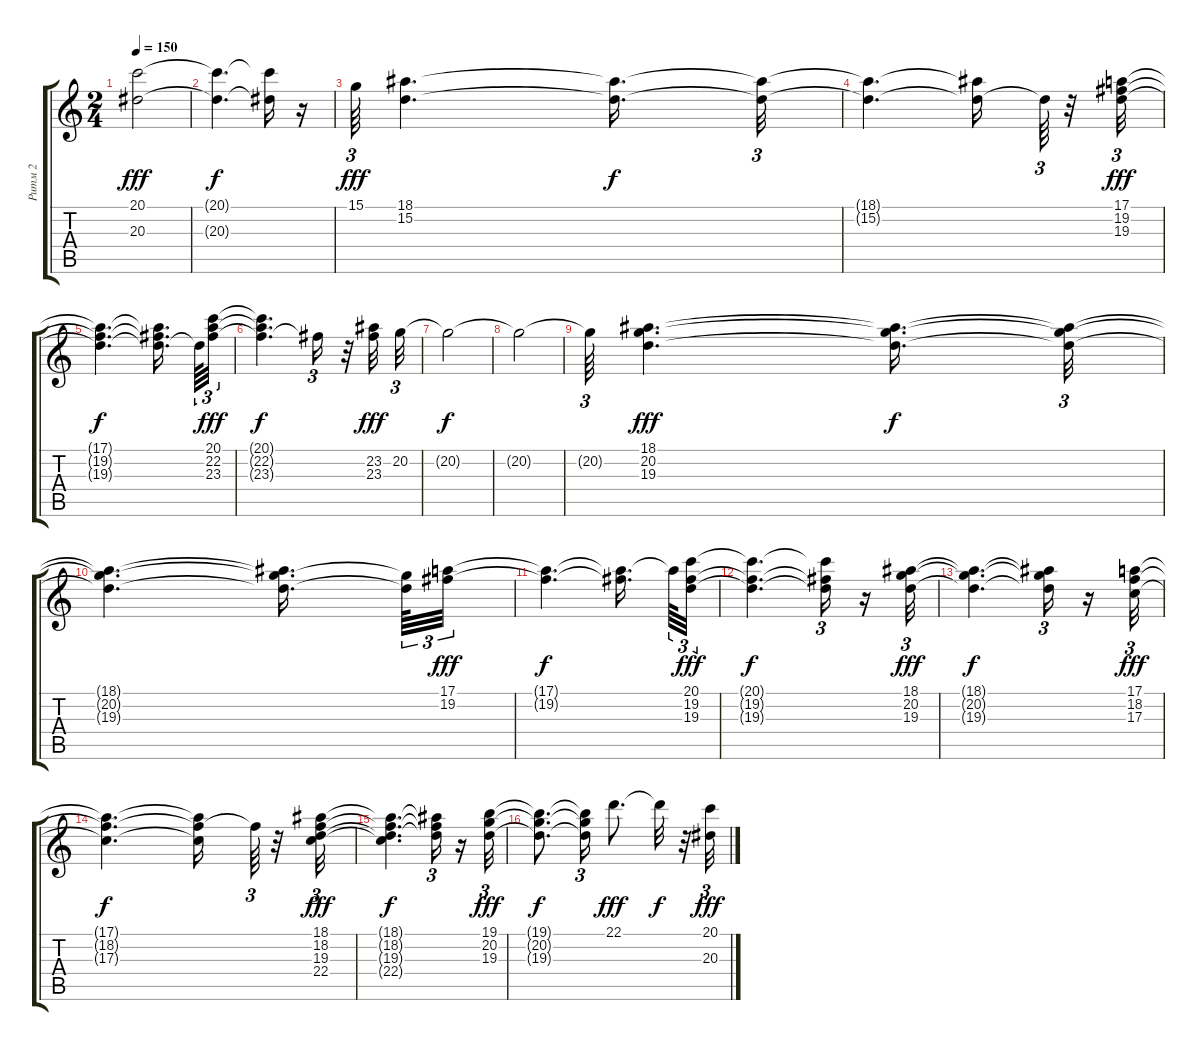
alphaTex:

\track ("Ритм 2" "Ритм 2") {instrument synthstrings1}
\staff {score tabs}
\tuning (E4 B3 G3 D3 A2 E2) {hide}
\ts (2 4)
\tempo 150
\clef g2
\ks c
(20.1 20.3).2{dy fff} |
(20.1{t} 20.3{t}).4{d dy f} (20.1{t} 20.3{t}).16 r.16 |
15.1.64{tu (3 2) dy fff} (18.1 15.2).4{d} (18.1{t} 15.2{t}).16{d dy f} (18.1{t} 15.2{t}).32{tu (3 2)} |
(18.1{t} 15.2{t}).4{d} (18.1{t} 15.2{t}).16 15.2{t}.64{tu (3 2)} r.32 (17.1 19.2 19.3).32{tu (3 2) dy fff} |
(17.1{t} 19.2{t} 19.3{t}).4{d dy f} (17.1{t} 19.2{t} 19.3{t}).16{d beam splitsecondary} 19.3{t}.64{tu (3 2)} (20.1 22.2 23.3).32{tu (3 2) dy fff} |
(20.1{t} 22.2{t} 23.3{t}).4{d dy f} 23.3{t}.16{tu (3 2)} r.32 (23.2 23.3).32{dy fff} 20.2.32{tu (3 2)} |
20.2{t}.2{dy f} |
20.2{t}.2 |
20.2{t}.64{tu (3 2)} (18.1 20.2 19.3).4{d dy fff} (18.1{t} 20.2{t} 19.3{t}).16{d dy f} (18.1{t} 20.2{t} 19.3{t}).32{tu (3 2)} |
(18.1{t} 20.2{t} 19.3{t}).4{d} (18.1{t} 20.2{t} 19.3{t}).16{d beam splitsecondary} (20.2{t} 19.3{t}).64{tu (3 2)} (17.1 19.2).32{tu (3 2) dy fff} |
(17.1{t} 19.2{t}).4{d dy f} (17.1{t} 19.2{t}).16{d beam splitsecondary} 17.1{t}.64{tu (3 2)} (20.1 19.2 19.3).32{tu (3 2) dy fff} |
(20.1{t} 19.2{t} 19.3{t}).4{d dy f} (20.1{t} 19.2{t} 19.3{t}).16{tu (3 2)} r.16 (18.1 20.2 19.3).32{tu (3 2) dy fff} |
(18.1{t} 20.2{t} 19.3{t}).4{d dy f} (18.1{t} 20.2{t} 19.3{t}).16{tu (3 2)} r.16 (17.1 18.2 17.3).32{tu (3 2) dy fff} |
(17.1{t} 18.2{t} 17.3{t}).4{d dy f} (17.1{t} 18.2{t} 17.3{t}).16 18.2{t}.64{tu (3 2)} r.32 (18.1 18.2 19.3 22.4).32{tu (3 2) dy fff} |
(18.1{t} 18.2{t} 19.3{t} 22.4{t}).4{d dy f} (18.1{t} 18.2{t} 19.3{t}).16{tu (3 2)} r.16 (19.1 20.2 19.3).32{tu (3 2) dy fff} |
(19.1{t} 20.2{t} 19.3{t}).8{d dy f} (19.1{t} 20.2{t} 19.3{t}).16{tu (3 2)} 22.1.8{d dy fff} 22.1{t}.32{dy f} r.32 (20.1 20.3).32{tu (3 2) dy fff}
